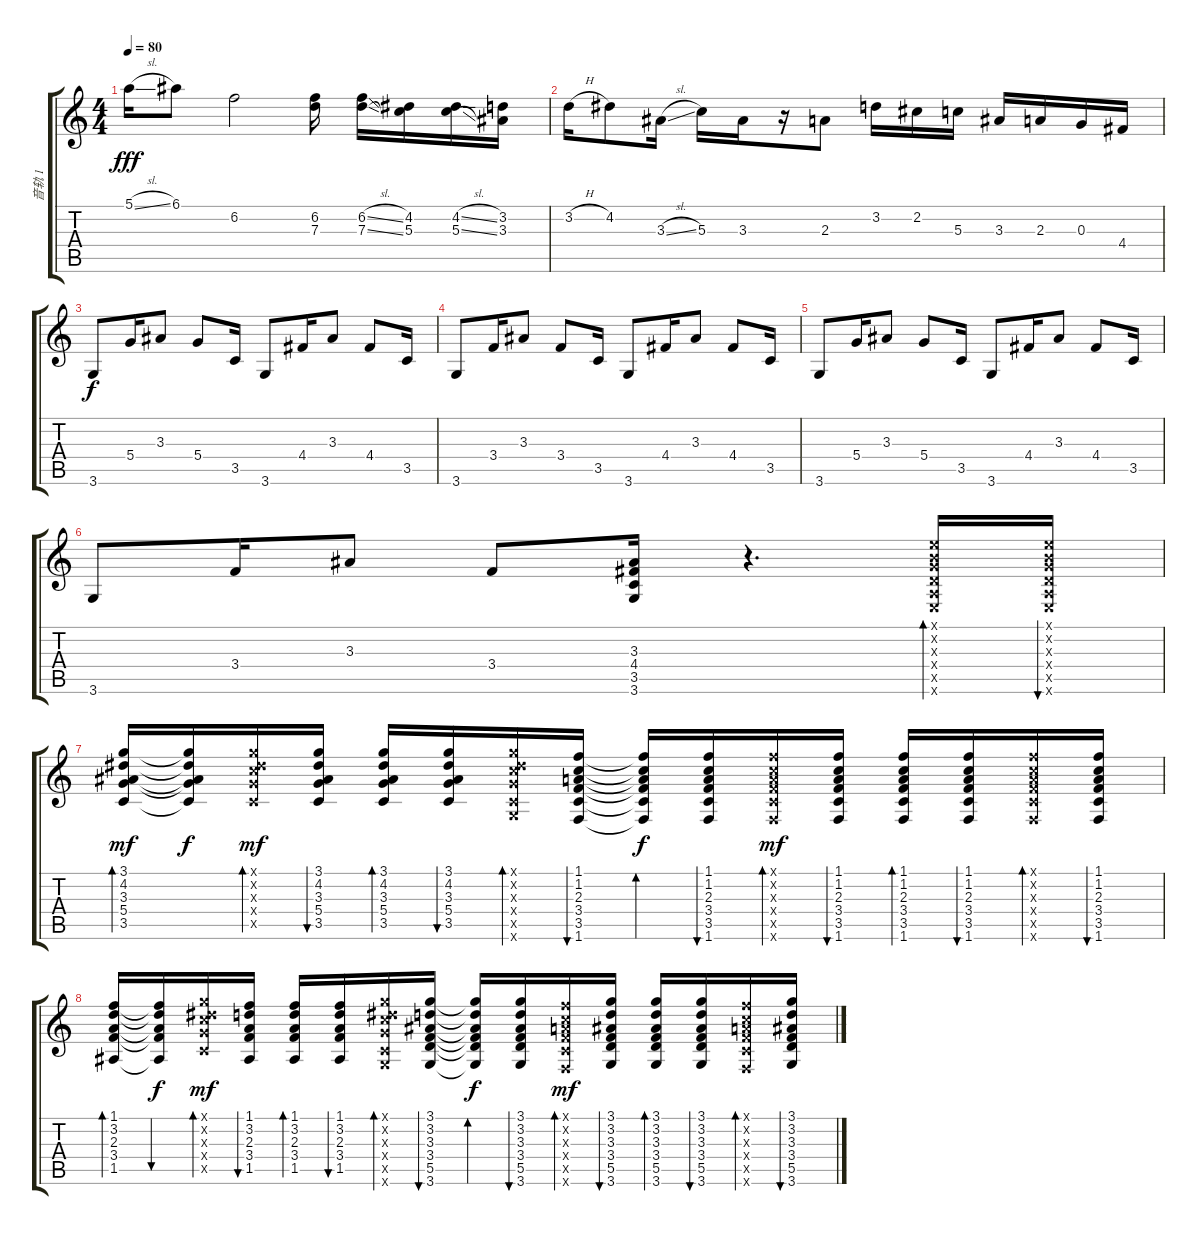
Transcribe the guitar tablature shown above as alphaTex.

\track ("音轨 1" "音轨 1") {instrument acousticguitarsteel}
\staff {score tabs}
\tuning (E4 B3 G3 D3 A2 E2) {hide}
\ts (4 4)
\tempo 80
\clef g2
\ks c
5.1{sl}.16{dy fff} 6.1.8 6.2.2 (6.2 7.3).16 (6.2{sl} 7.3{sl}).16 (4.2 5.3).16 (4.2{sl} 5.3{sl}).16 (3.2 3.3).16 |
3.2{h}.16 4.2.8 3.3{sl}.16 5.3.16 3.3.16 r.16 2.3.8 3.2.16 2.2.16 5.3.16 3.3.16 2.3.16 0.3.16 4.4.16 |
3.6.8{dy f} 5.4.16 3.3.8 5.4.8 3.5.16 3.6.8 4.4.16 3.3.8 4.4.8 3.5.16 |
3.6.8 3.4.16 3.3.8 3.4.8 3.5.16 3.6.8 4.4.16 3.3.8 4.4.8 3.5.16 |
3.6.8 5.4.16 3.3.8 5.4.8 3.5.16 3.6.8 4.4.16 3.3.8 4.4.8 3.5.16 |
3.6.8 3.4.16 3.3.8 3.4.8 (3.3 4.4 3.5 3.6).16 r.4{d} (0.1{x} 0.2{x} 0.3{x} 0.4{x} 0.5{x} 0.6{x}).16{bd 30} (0.1{x} 0.2{x} 0.3{x} 0.4{x} 0.5{x} 0.6{x}).16{bu 30} |
(3.1 4.2 3.3 5.4 3.5).16{bd 30 dy mf volume 11} (3.1{t} 4.2{t} 3.3{t} 5.4{t} 3.5{t}).16{dy f} (3.1{x} 4.2{x} 5.3{x} 5.4{x} 3.5{x}).16{bd 30 dy mf} (3.1 4.2 3.3 5.4 3.5).16{bu 30} (3.1 4.2 3.3 5.4 3.5).16{bd 30} (3.1 4.2 3.3 5.4 3.5).16{bu 30} (3.1{x} 4.2{x} 5.3{x} 5.4{x} 3.5{x} 3.6{x}).16{bd 30} (1.1 1.2 2.3 3.4 3.5 1.6).16{bu 30} (1.1{t} 1.2{t} 2.3{t} 3.4{t} 3.5{t} 1.6{t}).16{bd 30 dy f} (1.1 1.2 2.3 3.4 3.5 1.6).16{bu 30} (1.1{x} 1.2{x} 2.3{x} 3.4{x} 3.5{x} 1.6{x}).16{bd 30 dy mf} (1.1 1.2 2.3 3.4 3.5 1.6).16{bu 30} (1.1 1.2 2.3 3.4 3.5 1.6).16{bd 30} (1.1 1.2 2.3 3.4 3.5 1.6).16{bu 30} (1.1{x} 1.2{x} 2.3{x} 3.4{x} 3.5{x} 1.6{x}).16{bd 30} (1.1 1.2 2.3 3.4 3.5 1.6).16{bu 30} |
(1.1 3.2 2.3 3.4 1.5).16{bd 30} (1.1{t} 3.2{t} 2.3{t} 3.4{t} 1.5{t}).16{bu 30 dy f} (3.1{x} 4.2{x} 5.3{x} 5.4{x} 3.5{x}).16{bd 30 dy mf} (1.1 3.2 2.3 3.4 1.5).16{bu 30} (1.1 3.2 2.3 3.4 1.5).16{bd 30} (1.1 3.2 2.3 3.4 1.5).16{bu 30} (3.1{x} 4.2{x} 5.3{x} 5.4{x} 3.5{x} 3.6{x}).16{bd 30} (3.1 3.2 3.3 3.4 5.5 3.6).16{bu 30} (3.1{t} 3.2{t} 3.3{t} 3.4{t} 5.5{t} 3.6{t}).16{bd 30 dy f} (3.1 3.2 3.3 3.4 5.5 3.6).16{bu 30} (1.1{x} 1.2{x} 2.3{x} 3.4{x} 3.5{x} 1.6{x}).16{bd 30 dy mf} (3.1 3.2 3.3 3.4 5.5 3.6).16{bu 30} (3.1 3.2 3.3 3.4 5.5 3.6).16{bd 30} (3.1 3.2 3.3 3.4 5.5 3.6).16{bu 30} (1.1{x} 1.2{x} 2.3{x} 3.4{x} 3.5{x} 1.6{x}).16{bd 30} (3.1 3.2 3.3 3.4 5.5 3.6).16{bu 30}
